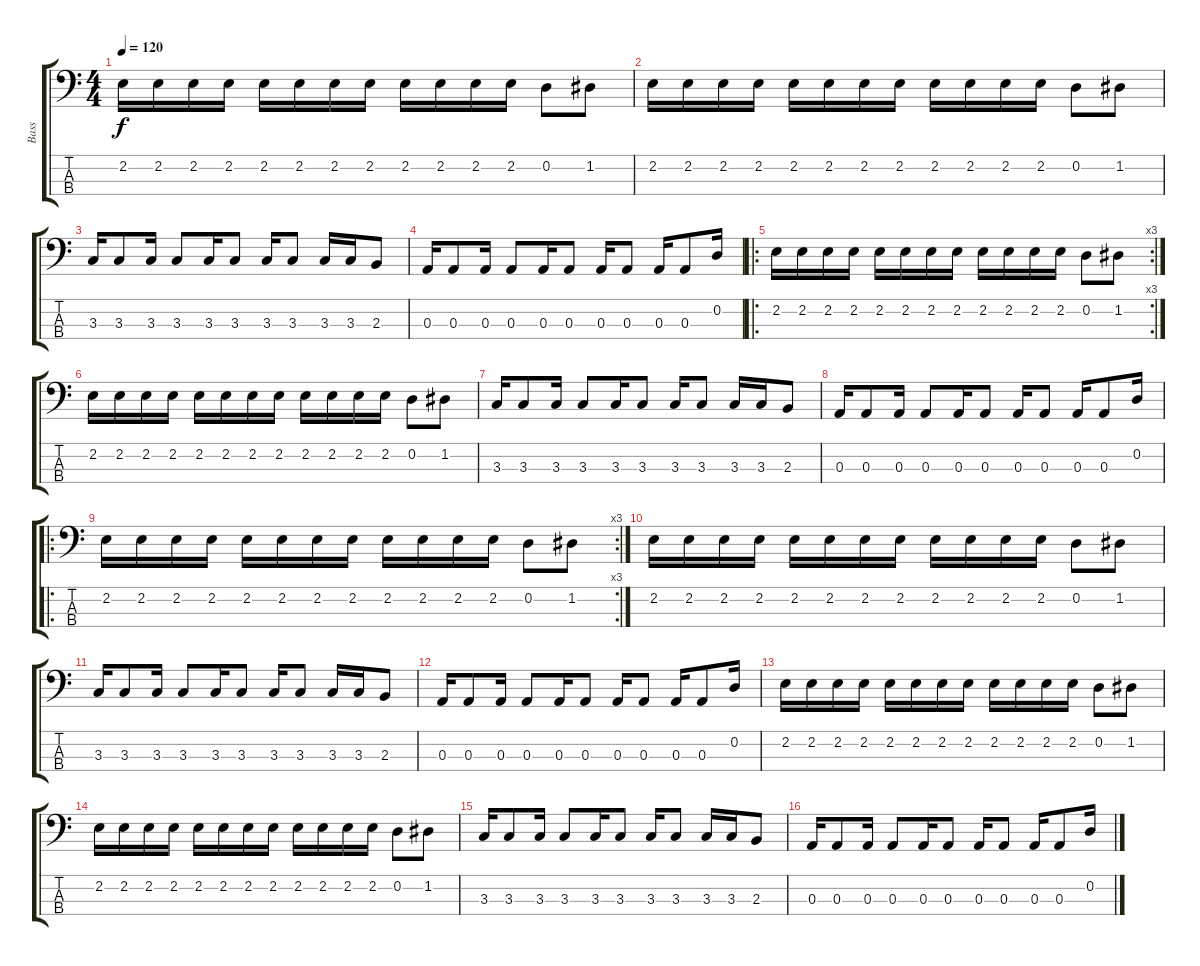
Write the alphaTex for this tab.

\track ("Bass" "Bass") {instrument electricbassfinger}
\staff {score tabs}
\tuning (G2 D2 A1 E1) {hide}
\ts (4 4)
\tempo 120
\clef f4
\ks c
2.2.16{dy f} 2.2.16 2.2.16 2.2.16 2.2.16 2.2.16 2.2.16 2.2.16 2.2.16 2.2.16 2.2.16 2.2.16 0.2.8 1.2.8 |
2.2.16 2.2.16 2.2.16 2.2.16 2.2.16 2.2.16 2.2.16 2.2.16 2.2.16 2.2.16 2.2.16 2.2.16 0.2.8 1.2.8 |
3.3.16 3.3.8 3.3.16 3.3.8 3.3.16 3.3.8 3.3.16 3.3.8 3.3.16 3.3.16 2.3.8 |
0.3.16 0.3.8 0.3.16 0.3.8 0.3.16 0.3.8 0.3.16 0.3.8 0.3.16 0.3.8 0.2.16 |
\ro
\rc 3
2.2.16 2.2.16 2.2.16 2.2.16 2.2.16 2.2.16 2.2.16 2.2.16 2.2.16 2.2.16 2.2.16 2.2.16 0.2.8 1.2.8 |
2.2.16 2.2.16 2.2.16 2.2.16 2.2.16 2.2.16 2.2.16 2.2.16 2.2.16 2.2.16 2.2.16 2.2.16 0.2.8 1.2.8 |
3.3.16 3.3.8 3.3.16 3.3.8 3.3.16 3.3.8 3.3.16 3.3.8 3.3.16 3.3.16 2.3.8 |
0.3.16 0.3.8 0.3.16 0.3.8 0.3.16 0.3.8 0.3.16 0.3.8 0.3.16 0.3.8 0.2.16 |
\ro
\rc 3
2.2.16 2.2.16 2.2.16 2.2.16 2.2.16 2.2.16 2.2.16 2.2.16 2.2.16 2.2.16 2.2.16 2.2.16 0.2.8 1.2.8 |
2.2.16 2.2.16 2.2.16 2.2.16 2.2.16 2.2.16 2.2.16 2.2.16 2.2.16 2.2.16 2.2.16 2.2.16 0.2.8 1.2.8 |
3.3.16 3.3.8 3.3.16 3.3.8 3.3.16 3.3.8 3.3.16 3.3.8 3.3.16 3.3.16 2.3.8 |
0.3.16 0.3.8 0.3.16 0.3.8 0.3.16 0.3.8 0.3.16 0.3.8 0.3.16 0.3.8 0.2.16 |
2.2.16 2.2.16 2.2.16 2.2.16 2.2.16 2.2.16 2.2.16 2.2.16 2.2.16 2.2.16 2.2.16 2.2.16 0.2.8 1.2.8 |
2.2.16 2.2.16 2.2.16 2.2.16 2.2.16 2.2.16 2.2.16 2.2.16 2.2.16 2.2.16 2.2.16 2.2.16 0.2.8 1.2.8 |
3.3.16 3.3.8 3.3.16 3.3.8 3.3.16 3.3.8 3.3.16 3.3.8 3.3.16 3.3.16 2.3.8 |
0.3.16 0.3.8 0.3.16 0.3.8 0.3.16 0.3.8 0.3.16 0.3.8 0.3.16 0.3.8 0.2.16
